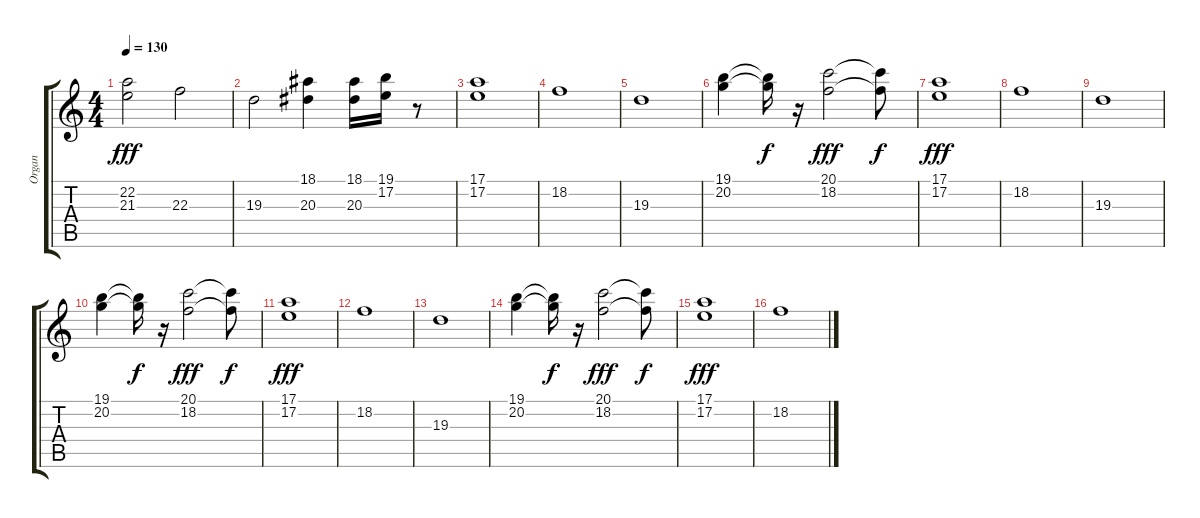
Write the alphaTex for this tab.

\track ("Organ" "Organ") {instrument rockorgan}
\staff {score tabs}
\tuning (E4 B3 G3 D3 A2 E2) {hide}
\ts (4 4)
\tempo 130
\clef g2
\ks c
(22.2 21.3).2{dy fff} 22.3.2 |
19.3.2 (18.1 20.3).4 (18.1 20.3).16 (19.1 17.2).16 r.8 |
(17.1 17.2).1 |
18.2.1 |
19.3.1 |
(19.1 20.2).4 (19.1{t} 20.2{t}).16{dy f} r.16 (20.1 18.2).2{dy fff} (20.1{t} 18.2{t}).8{dy f} |
(17.1 17.2).1{dy fff} |
18.2.1 |
19.3.1 |
(19.1 20.2).4 (19.1{t} 20.2{t}).16{dy f} r.16 (20.1 18.2).2{dy fff} (20.1{t} 18.2{t}).8{dy f} |
(17.1 17.2).1{dy fff} |
18.2.1 |
19.3.1 |
(19.1 20.2).4 (19.1{t} 20.2{t}).16{dy f} r.16 (20.1 18.2).2{dy fff} (20.1{t} 18.2{t}).8{dy f} |
(17.1 17.2).1{dy fff} |
18.2.1
